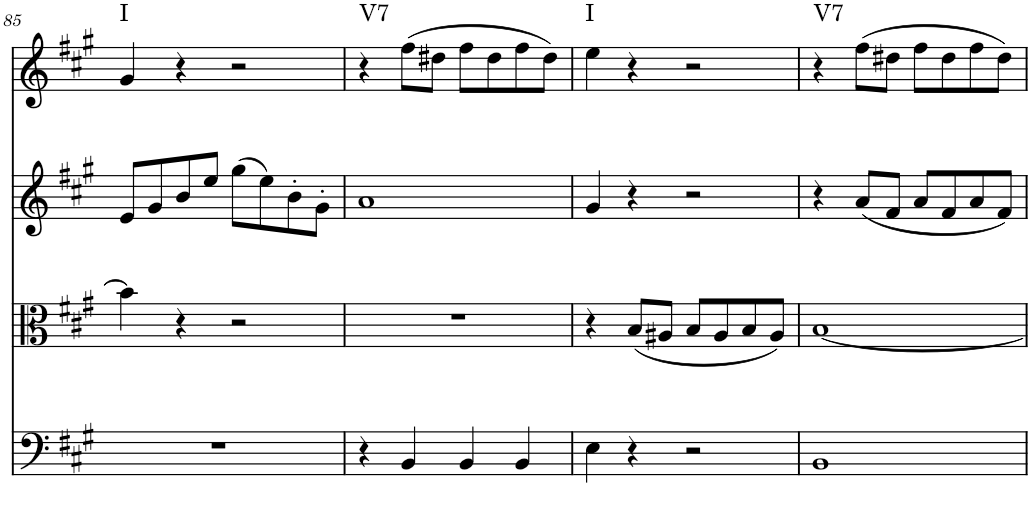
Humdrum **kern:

**kern	**kern	**kern	**kern	**harte
*part4	*part3	*part2	*part1	*part1
*staff4	*staff3	*staff2	*staff1	*
*I"Violoncello	*I"Viola	*I"Violin 2	*I"Violin 1	*
*I'Vc	*I'Vla	*I'Vln	*I'Vln	*
!!LO:PB:g=z
*clefF4	*clefC3	*clefG2	*clefG2	*
*k[f#c#g#]	*k[f#c#g#]	*k[f#c#g#]	*k[f#c#g#]	*
*A:	*A:	*A:	*A:	*
*M2/2	*M2/2	*M2/2	*M2/2	*
*met(c|)	*met(c|)	*met(c|)	*met(c|)	*
=85	=85	=85	=85	=85
!	!	!	!	!LO:H:kt=I
1r	4b\]	8e/L	4g#/	N
.	.	8g#/	.	.
.	4r	8b/	4r	.
.	.	8ee/J	.	.
.	2r	(8gg#\L	2r	.
.	.	8ee\)	.	.
.	.	8b'\	.	.
.	.	8g#'\J	.	.
=86	=86	=86	=86	=86
!	!	!	!	!LO:H:kt=V7
4r	1r	1a	4r	N
4BB/	.	.	(8ff#\L	.
.	.	.	8dd#X\J	.
4BB/	.	.	8ff#\L	.
.	.	.	8dd#\	.
4BB/	.	.	8ff#\	.
.	.	.	8dd#\J)	.
=87	=87	=87	=87	=87
!	!	!	!	!LO:H:kt=I
4E\	4r	4g#/	4ee\	N
4r	(8B/L	4r	4r	.
.	8A#X/J	.	.	.
2r	8B/L	2r	2r	.
.	8A#/	.	.	.
.	8B/	.	.	.
.	8A#/J)	.	.	.
=88	=88	=88	=88	=88
!	!	!	!	!LO:H:kt=V7
1BB	[1B	4r	4r	N
.	.	(8a/L	(8ff#\L	.
.	.	8f#/J	8dd#X\J	.
.	.	8a/L	8ff#\L	.
.	.	8f#/	8dd#\	.
.	.	8a/	8ff#\	.
.	.	8f#/J)	8dd#\J)	.
=	=	=	=	=
*-	*-	*-	*-	*-
